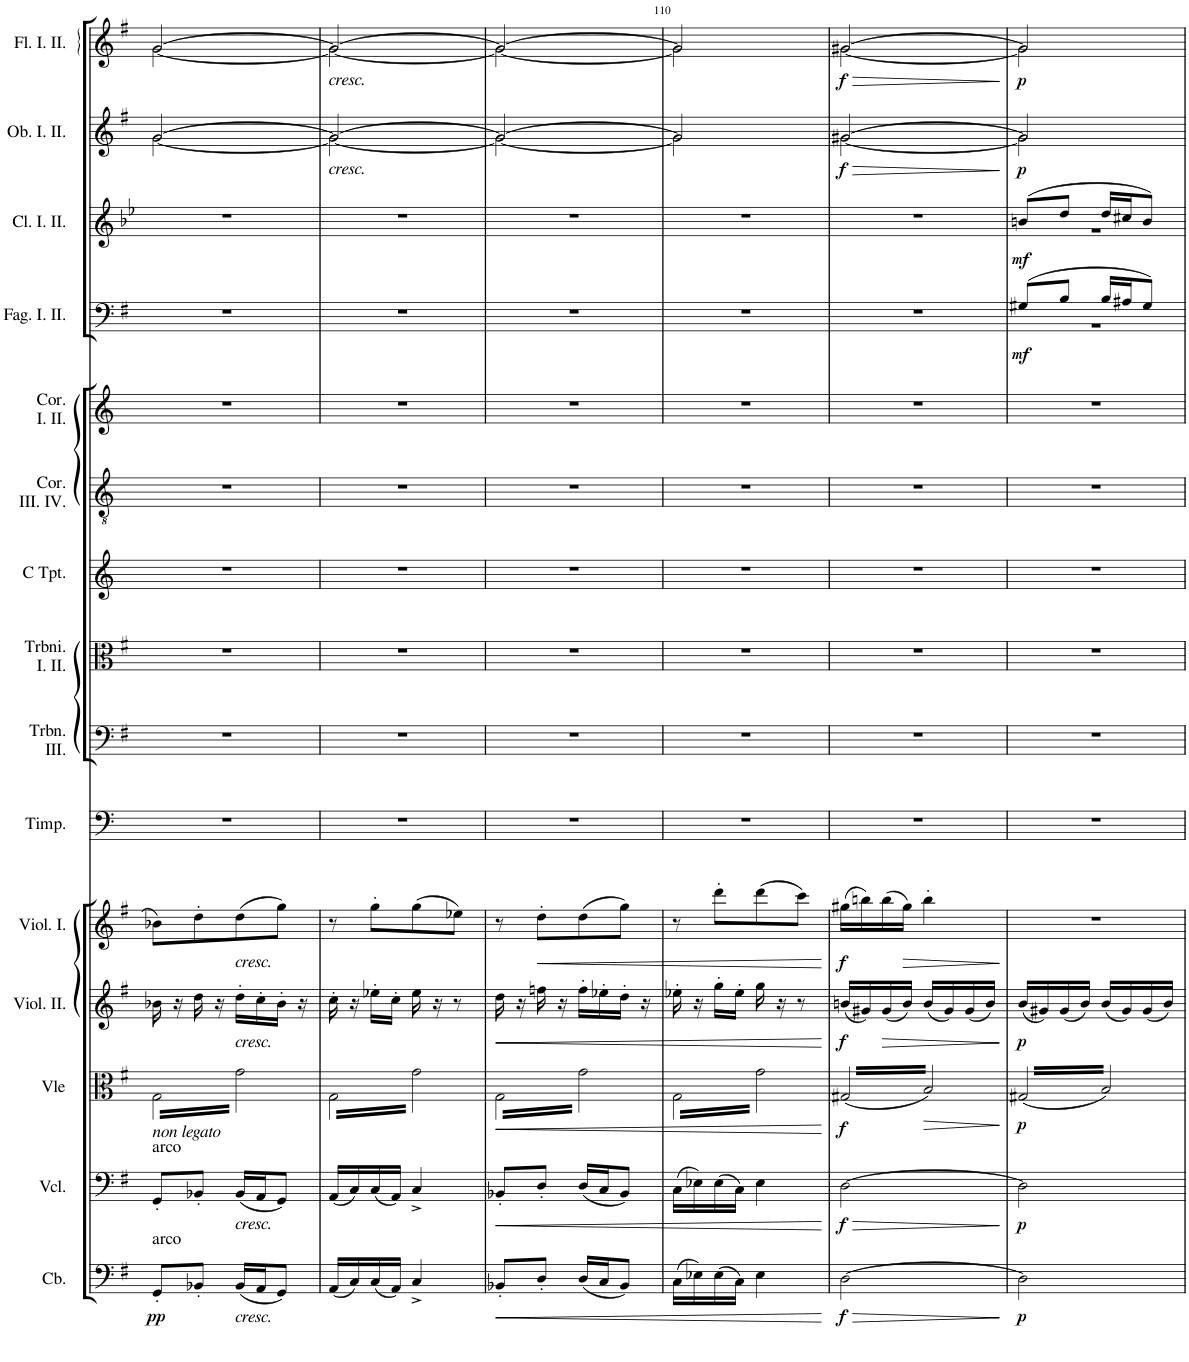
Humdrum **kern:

**kern	**dynam	**kern	**dynam	**kern	**dynam	**kern	**dynam	**kern	**dynam	**kern	**kern	**kern	**kern	**kern	**kern	**kern	**dynam	**kern	**dynam	**kern	**dynam	**kern	**dynam
*part15	*part15	*part14	*part14	*part13	*part13	*part12	*part12	*part11	*part11	*part10	*part9	*part8	*part7	*part6	*part5	*part4	*part4	*part3	*part3	*part2	*part2	*part1	*part1
*staff15	*staff15	*staff14	*staff14	*staff13	*staff13	*staff12	*staff12	*staff11	*staff11	*staff10	*staff9	*staff8	*staff7	*staff6	*staff5	*staff4	*staff4	*staff3	*staff3	*staff2	*staff2	*staff1	*staff1
*I"Contrabassi	*	*I"Violoncelli	*	*I"Viole	*	*I"Violini II.	*	*I"Violini I.	*	*I"Timpani	*I"Trombone III.	*I"Tromboni I. II.	*I"Trombe I. II. E	*I"Corni III. IV. C	*I"Corni I. II. E	*I"Fagotti I. II.	*	*I"Clarinetti I. II. A	*	*I"Oboi I. II.	*	*I"Flauto I.	*
*I'Cb.	*	*I'Vcl.	*	*I'Vle	*	*I'Viol. II.	*	*I'Viol. I.	*	*I'Timp.	*I'Trbn. III.	*I'Trbni. I. II.	*I'Trbe. I. II.	*I'Cor. III. IV.	*I'Cor. I. II.	*I'Fag. I. II.	*	*I'Cl. I. II.	*	*I'Ob. I. II.	*	*	*
!!LO:PB:g=z
*clefF4	*	*clefF4	*	*clefC3	*	*clefG2	*	*clefG2	*	*clefF4	*clefF4	*clefC3	*clefG2	*clefGv2	*clefG2	*clefF4	*	*clefG2	*	*clefG2	*	*clefG2	*
*Trd7c12	*	*	*	*	*	*	*	*	*	*	*	*	*Trd-3c-4	*Trd7c12	*Trd5c8	*	*	*Trd2c3	*	*	*	*	*
*k[f#]	*	*k[f#]	*	*k[f#]	*	*k[f#]	*	*k[f#]	*	*k[]	*k[f#]	*k[f#]	*k[]	*k[]	*k[]	*k[f#]	*	*k[b-e-]	*	*k[f#]	*	*k[f#]	*
*M2/4	*	*M2/4	*	*M2/4	*	*M2/4	*	*M2/4	*	*M2/4	*M2/4	*M2/4	*M2/4	*M2/4	*M2/4	*M2/4	*	*M2/4	*	*M2/4	*	*M2/4	*
=107	=107	=107	=107	=107	=107	=107	=107	=107	=107	=107	=107	=107	=107	=107	=107	=107	=107	=107	=107	=107	=107	=107	=107
*	*	*	*	*	*	*	*	*	*	*	*	*	*	*	*	*	*	*	*	*^	*	*^	*
!	!	!	!	!LO:TX:b:i:t=non legato	!	!	!	!	!	!	!	!	!	!	!	!	!	!	!	!	!	!	!	!	!
!	!	!LO:TX:a:t=arco	!	!	!	!	!	!	!	!	!	!	!	!	!	!	!	!	!	!	!	!	!	!	!
!LO:TX:a:t=arco	!	!	!	!	!	!	!	!	!	!	!	!	!	!	!	!	!	!	!	!	!	!	!	!	!
!	!LO:DY:b	!	!	!	!	!	!	!	!	!	!	!	!	!	!	!	!	!	!	!	!	!	!	!	!
*	*	*	*	*tremolo	*	*	*	*	*	*	*	*	*	*	*	*	*	*	*	*	*	*	*	*	*
8GG'/L	pp	8GG'/L	.	32G\LLL	.	16b-X\	.	8b-X\L	.	2r	2r	2r	2r	2r	2r	2r	.	2r	.	[2g/	[2g\	.	[2g/	[2g\	.
.	.	.	.	32g\	.	.	.	.	.	.	.	.	.	.	.	.	.	.	.	.	.	.	.	.	.
.	.	.	.	32G\	.	16r	.	.	.	.	.	.	.	.	.	.	.	.	.	.	.	.	.	.	.
.	.	.	.	32g\	.	.	.	.	.	.	.	.	.	.	.	.	.	.	.	.	.	.	.	.	.
8BB-X'/J	.	8BB-X'/J	.	32G\	.	16dd\	.	8dd'\	.	.	.	.	.	.	.	.	.	.	.	.	.	.	.	.	.
.	.	.	.	32g\	.	.	.	.	.	.	.	.	.	.	.	.	.	.	.	.	.	.	.	.	.
.	.	.	.	32G\	.	16r	.	.	.	.	.	.	.	.	.	.	.	.	.	.	.	.	.	.	.
.	.	.	.	32g\	.	.	.	.	.	.	.	.	.	.	.	.	.	.	.	.	.	.	.	.	.
!	!	!	!	!	!	!	!	!LO:TX:b:i:t=cresc.	!	!	!	!	!	!	!	!	!	!	!	!	!	!	!	!	!
!	!	!	!	!	!	!LO:TX:b:i:t=cresc.	!	!	!	!	!	!	!	!	!	!	!	!	!	!	!	!	!	!	!
!	!	!LO:TX:b:i:t=cresc.	!	!	!	!	!	!	!	!	!	!	!	!	!	!	!	!	!	!	!	!	!	!	!
!LO:TX:b:i:t=cresc.	!	!	!	!	!	!	!	!	!	!	!	!	!	!	!	!	!	!	!	!	!	!	!	!	!
(16BB-/LL	.	(16BB-/LL	.	32G\	.	16dd'\LL	.	(8dd\	.	.	.	.	.	.	.	.	.	.	.	.	.	.	.	.	.
.	.	.	.	32g\	.	.	.	.	.	.	.	.	.	.	.	.	.	.	.	.	.	.	.	.	.
16AA/J	.	16AA/J	.	32G\	.	16cc'\	.	.	.	.	.	.	.	.	.	.	.	.	.	.	.	.	.	.	.
.	.	.	.	32g\	.	.	.	.	.	.	.	.	.	.	.	.	.	.	.	.	.	.	.	.	.
8GG/J)	.	8GG/J)	.	32G\	.	16b-'\JJ	.	8gg\J)	.	.	.	.	.	.	.	.	.	.	.	.	.	.	.	.	.
.	.	.	.	32g\	.	.	.	.	.	.	.	.	.	.	.	.	.	.	.	.	.	.	.	.	.
.	.	.	.	32G\	.	16r	.	.	.	.	.	.	.	.	.	.	.	.	.	.	.	.	.	.	.
.	.	.	.	32g\JJJ	.	.	.	.	.	.	.	.	.	.	.	.	.	.	.	.	.	.	.	.	.
=108	=108	=108	=108	=108	=108	=108	=108	=108	=108	=108	=108	=108	=108	=108	=108	=108	=108	=108	=108	=108	=108	=108	=108	=108	=108
!	!	!	!	!	!	!	!	!	!	!	!	!	!	!	!	!	!	!	!	!	!	!	!LO:TX:b:i:t=cresc.	!	!
!	!	!	!	!	!	!	!	!	!	!	!	!	!	!	!	!	!	!	!	!LO:TX:b:i:t=cresc.	!	!	!	!	!
(16AA/LL	.	(16AA/LL	.	32G\LLL	.	16cc'\	.	8r	.	2r	2r	2r	2r	2r	2r	2r	.	2r	.	2g/_	2g\_	.	2g/_	2g\_	.
.	.	.	.	32g\	.	.	.	.	.	.	.	.	.	.	.	.	.	.	.	.	.	.	.	.	.
16C/)	.	16C/)	.	32G\	.	16r	.	.	.	.	.	.	.	.	.	.	.	.	.	.	.	.	.	.	.
.	.	.	.	32g\	.	.	.	.	.	.	.	.	.	.	.	.	.	.	.	.	.	.	.	.	.
(16C/	.	(16C/	.	32G\	.	16ee-X'\LL	.	8gg'\L	.	.	.	.	.	.	.	.	.	.	.	.	.	.	.	.	.
.	.	.	.	32g\	.	.	.	.	.	.	.	.	.	.	.	.	.	.	.	.	.	.	.	.	.
16AA/JJ)	.	16AA/JJ)	.	32G\	.	16cc'\JJ	.	.	.	.	.	.	.	.	.	.	.	.	.	.	.	.	.	.	.
.	.	.	.	32g\	.	.	.	.	.	.	.	.	.	.	.	.	.	.	.	.	.	.	.	.	.
4C^/	.	4C^/	.	32G\	.	16ee-\	.	(8gg\	.	.	.	.	.	.	.	.	.	.	.	.	.	.	.	.	.
.	.	.	.	32g\	.	.	.	.	.	.	.	.	.	.	.	.	.	.	.	.	.	.	.	.	.
.	.	.	.	32G\	.	16r	.	.	.	.	.	.	.	.	.	.	.	.	.	.	.	.	.	.	.
.	.	.	.	32g\	.	.	.	.	.	.	.	.	.	.	.	.	.	.	.	.	.	.	.	.	.
.	.	.	.	32G\	.	8r	.	8ee-X\J)	.	.	.	.	.	.	.	.	.	.	.	.	.	.	.	.	.
.	.	.	.	32g\	.	.	.	.	.	.	.	.	.	.	.	.	.	.	.	.	.	.	.	.	.
.	.	.	.	32G\	.	.	.	.	.	.	.	.	.	.	.	.	.	.	.	.	.	.	.	.	.
.	.	.	.	32g\JJJ	.	.	.	.	.	.	.	.	.	.	.	.	.	.	.	.	.	.	.	.	.
=109	=109	=109	=109	=109	=109	=109	=109	=109	=109	=109	=109	=109	=109	=109	=109	=109	=109	=109	=109	=109	=109	=109	=109	=109	=109
!	!LO:HP:b	!	!LO:HP:b	!	!LO:HP:b	!	!LO:HP:b	!	!	!	!	!	!	!	!	!	!	!	!	!	!	!	!	!	!
8BB-X'/L	<	8BB-X'/L	<	32G\LLL	<	16dd\	<	8r	.	2r	2r	2r	2r	2r	2r	2r	.	2r	.	2g/_	2g\_	.	2g/_	2g\_	.
.	.	.	.	32g\	.	.	.	.	.	.	.	.	.	.	.	.	.	.	.	.	.	.	.	.	.
.	.	.	.	32G\	.	16r	.	.	.	.	.	.	.	.	.	.	.	.	.	.	.	.	.	.	.
.	.	.	.	32g\	.	.	.	.	.	.	.	.	.	.	.	.	.	.	.	.	.	.	.	.	.
!	!	!	!	!	!	!	!	!	!LO:HP:b	!	!	!	!	!	!	!	!	!	!	!	!	!	!	!	!
8D'/J	.	8D'/J	.	32G\	.	16ffn\	.	8dd'\L	<	.	.	.	.	.	.	.	.	.	.	.	.	.	.	.	.
.	.	.	.	32g\	.	.	.	.	.	.	.	.	.	.	.	.	.	.	.	.	.	.	.	.	.
.	.	.	.	32G\	.	16r	.	.	.	.	.	.	.	.	.	.	.	.	.	.	.	.	.	.	.
.	.	.	.	32g\	.	.	.	.	.	.	.	.	.	.	.	.	.	.	.	.	.	.	.	.	.
(16D/LL	.	(16D/LL	.	32G\	.	16ff'\LL	.	(8dd\	.	.	.	.	.	.	.	.	.	.	.	.	.	.	.	.	.
.	.	.	.	32g\	.	.	.	.	.	.	.	.	.	.	.	.	.	.	.	.	.	.	.	.	.
16C/J	.	16C/J	.	32G\	.	16ee-X'\	.	.	.	.	.	.	.	.	.	.	.	.	.	.	.	.	.	.	.
.	.	.	.	32g\	.	.	.	.	.	.	.	.	.	.	.	.	.	.	.	.	.	.	.	.	.
8BB-/J)	.	8BB-/J)	.	32G\	.	16dd'\JJ	.	8gg\J)	.	.	.	.	.	.	.	.	.	.	.	.	.	.	.	.	.
.	.	.	.	32g\	.	.	.	.	.	.	.	.	.	.	.	.	.	.	.	.	.	.	.	.	.
.	.	.	.	32G\	.	16r	.	.	.	.	.	.	.	.	.	.	.	.	.	.	.	.	.	.	.
.	.	.	.	32g\JJJ	.	.	.	.	.	.	.	.	.	.	.	.	.	.	.	.	.	.	.	.	.
=110	=110	=110	=110	=110	=110	=110	=110	=110	=110	=110	=110	=110	=110	=110	=110	=110	=110	=110	=110	=110	=110	=110	=110	=110	=110
(16C\LL	.	(16C\LL	.	32G\LLL	.	16ee-X'\	.	8r	.	2r	2r	2r	2r	2r	2r	2r	.	2r	.	2g/]	2g\]	.	2g/]	2g\]	.
.	.	.	.	32g\	.	.	.	.	.	.	.	.	.	.	.	.	.	.	.	.	.	.	.	.	.
16E-X\)	.	16E-X\)	.	32G\	.	16r	.	.	.	.	.	.	.	.	.	.	.	.	.	.	.	.	.	.	.
.	.	.	.	32g\	.	.	.	.	.	.	.	.	.	.	.	.	.	.	.	.	.	.	.	.	.
(16E-\	.	(16E-\	.	32G\	.	16gg'\LL	.	8ddd'\L	.	.	.	.	.	.	.	.	.	.	.	.	.	.	.	.	.
.	.	.	.	32g\	.	.	.	.	.	.	.	.	.	.	.	.	.	.	.	.	.	.	.	.	.
16C\JJ)	.	16C\JJ)	.	32G\	.	16ee-'\JJ	.	.	.	.	.	.	.	.	.	.	.	.	.	.	.	.	.	.	.
.	.	.	.	32g\	.	.	.	.	.	.	.	.	.	.	.	.	.	.	.	.	.	.	.	.	.
4E-\	.	4E-\	.	32G\	.	16gg\	.	(8ddd\	.	.	.	.	.	.	.	.	.	.	.	.	.	.	.	.	.
.	.	.	.	32g\	.	.	.	.	.	.	.	.	.	.	.	.	.	.	.	.	.	.	.	.	.
.	.	.	.	32G\	.	16r	.	.	.	.	.	.	.	.	.	.	.	.	.	.	.	.	.	.	.
.	.	.	.	32g\	.	.	.	.	.	.	.	.	.	.	.	.	.	.	.	.	.	.	.	.	.
.	.	.	.	32G\	.	8r	.	8ccc\J)	.	.	.	.	.	.	.	.	.	.	.	.	.	.	.	.	.
.	.	.	.	32g\	.	.	.	.	.	.	.	.	.	.	.	.	.	.	.	.	.	.	.	.	.
.	.	.	.	32G\	.	.	.	.	.	.	.	.	.	.	.	.	.	.	.	.	.	.	.	.	.
.	.	.	.	32g\JJJ	.	.	.	.	.	.	.	.	.	.	.	.	.	.	.	.	.	.	.	.	.
*	*	*	*	*	*	*	*	*	*	*	*	*	*	*	*	*	*	*	*	*v	*v	*	*	*	*
*	*	*	*	*	*	*	*	*	*	*	*	*	*	*	*	*	*	*	*	*	*	*v	*v	*
.	[	.	[	.	[	.	[	.	[	.	.	.	.	.	.	.	.	.	.	.	.	.	.
=111	=111	=111	=111	=111	=111	=111	=111	=111	=111	=111	=111	=111	=111	=111	=111	=111	=111	=111	=111	=111	=111	=111	=111
!	!LO:HP:b	!	!LO:HP:b	!	!	!	!	!	!	!	!	!	!	!	!	!	!	!	!	!	!LO:HP:b	!	!LO:HP:b
*	*	*	*	*	*	*	*	*	*	*	*	*	*	*	*	*	*	*	*	*^	*	*^	*
!	!LO:DY:n=1:b	!	!LO:DY:n=1:b	!	!LO:DY:b	!	!LO:DY:b	!	!LO:DY:b	!	!	!	!	!	!	!	!	!	!	!	!	!LO:DY:n=1:b	!	!	!LO:DY:n=1:b
[2D\	> f	[2D\	> f	(32G#X/LLL	f	(16bn/LL	f	(16gg#X\LL	f	2r	2r	2r	2r	2r	2r	2r	.	2r	.	[2g#X/	[2g#\	> f	[2g#X/	[2g#\	> f
.	.	.	.	32B/)	.	.	.	.	.	.	.	.	.	.	.	.	.	.	.	.	.	.	.	.	.
.	.	.	.	32G#X/	.	16g#X/)	.	16bbn\)	.	.	.	.	.	.	.	.	.	.	.	.	.	.	.	.	.
.	.	.	.	32B/)	.	.	.	.	.	.	.	.	.	.	.	.	.	.	.	.	.	.	.	.	.
!	!	!	!	!	!	!	!LO:HP:b	!	!	!	!	!	!	!	!	!	!	!	!	!	!	!	!	!	!
.	.	.	.	32G#X/	.	(16g#/	>	(16bb\	.	.	.	.	.	.	.	.	.	.	.	.	.	.	.	.	.
.	.	.	.	32B/)	.	.	.	.	.	.	.	.	.	.	.	.	.	.	.	.	.	.	.	.	.
!	!	!	!	!	!	!	!	!	!LO:HP:b	!	!	!	!	!	!	!	!	!	!	!	!	!	!	!	!
.	.	.	.	32G#X/	.	16b/JJ)	.	16gg#\JJ)	>	.	.	.	.	.	.	.	.	.	.	.	.	.	.	.	.
.	.	.	.	32B/)	.	.	.	.	.	.	.	.	.	.	.	.	.	.	.	.	.	.	.	.	.
!	!	!	!	!	!LO:HP:b	!	!	!	!	!	!	!	!	!	!	!	!	!	!	!	!	!	!	!	!
.	.	.	.	32G#X/	>	(16b/LL	.	4bb'\	.	.	.	.	.	.	.	.	.	.	.	.	.	.	.	.	.
.	.	.	.	32B/)	.	.	.	.	.	.	.	.	.	.	.	.	.	.	.	.	.	.	.	.	.
.	.	.	.	32G#X/	.	16g#/)	.	.	.	.	.	.	.	.	.	.	.	.	.	.	.	.	.	.	.
.	.	.	.	32B/)	.	.	.	.	.	.	.	.	.	.	.	.	.	.	.	.	.	.	.	.	.
.	.	.	.	32G#X/	.	(16g#/	.	.	.	.	.	.	.	.	.	.	.	.	.	.	.	.	.	.	.
.	.	.	.	32B/)	.	.	.	.	.	.	.	.	.	.	.	.	.	.	.	.	.	.	.	.	.
.	.	.	.	32G#X/	.	16b/JJ)	.	.	.	.	.	.	.	.	.	.	.	.	.	.	.	.	.	.	.
.	.	.	.	32B/)JJJ	.	.	.	.	.	.	.	.	.	.	.	.	.	.	.	.	.	.	.	.	.
*	*	*	*	*	*	*	*	*	*	*	*	*	*	*	*	*	*	*	*	*v	*v	*	*	*	*
*	*	*	*	*	*	*	*	*	*	*	*	*	*	*	*	*	*	*	*	*	*	*v	*v	*
.	]	.	]	.	]	.	]	.	]	.	.	.	.	.	.	.	.	.	.	.	]	.	]
=112	=112	=112	=112	=112	=112	=112	=112	=112	=112	=112	=112	=112	=112	=112	=112	=112	=112	=112	=112	=112	=112	=112	=112
*	*	*	*	*	*	*	*	*	*	*	*	*	*	*	*	*^	*	*^	*	*^	*	*^	*
!	!LO:DY:b	!	!LO:DY:b	!	!LO:DY:b	!	!LO:DY:b	!	!	!	!	!	!	!	!	!	!	!LO:DY:b	!	!	!LO:DY:b	!	!	!LO:DY:b	!	!	!LO:DY:b
2D\]	p	2D\]	p	(32G#X/LLL	p	(16b/LL	p	2r	.	2r	2r	2r	2r	2r	2r	(8G#X/L	2r	mf	(8bn/L	2r	mf	2g#/]	2g#\]	p	2g#/]	2g#\]	p
.	.	.	.	32B/)	.	.	.	.	.	.	.	.	.	.	.	.	.	.	.	.	.	.	.	.	.	.	.
.	.	.	.	32G#X/	.	16g#X/)	.	.	.	.	.	.	.	.	.	.	.	.	.	.	.	.	.	.	.	.	.
.	.	.	.	32B/)	.	.	.	.	.	.	.	.	.	.	.	.	.	.	.	.	.	.	.	.	.	.	.
.	.	.	.	32G#X/	.	(16g#/	.	.	.	.	.	.	.	.	.	8B/J	.	.	8dd/J	.	.	.	.	.	.	.	.
.	.	.	.	32B/)	.	.	.	.	.	.	.	.	.	.	.	.	.	.	.	.	.	.	.	.	.	.	.
.	.	.	.	32G#X/	.	16b/JJ)	.	.	.	.	.	.	.	.	.	.	.	.	.	.	.	.	.	.	.	.	.
.	.	.	.	32B/)	.	.	.	.	.	.	.	.	.	.	.	.	.	.	.	.	.	.	.	.	.	.	.
.	.	.	.	32G#X/	.	(16b/LL	.	.	.	.	.	.	.	.	.	16B/LL	.	.	16dd/LL	.	.	.	.	.	.	.	.
.	.	.	.	32B/)	.	.	.	.	.	.	.	.	.	.	.	.	.	.	.	.	.	.	.	.	.	.	.
.	.	.	.	32G#X/	.	16g#/)	.	.	.	.	.	.	.	.	.	16A#X/J	.	.	16cc#X/J	.	.	.	.	.	.	.	.
.	.	.	.	32B/)	.	.	.	.	.	.	.	.	.	.	.	.	.	.	.	.	.	.	.	.	.	.	.
.	.	.	.	32G#X/	.	(16g#/	.	.	.	.	.	.	.	.	.	8G#/J)	.	.	8b/J)	.	.	.	.	.	.	.	.
.	.	.	.	32B/)	.	.	.	.	.	.	.	.	.	.	.	.	.	.	.	.	.	.	.	.	.	.	.
.	.	.	.	32G#X/	.	16b/JJ)	.	.	.	.	.	.	.	.	.	.	.	.	.	.	.	.	.	.	.	.	.
.	.	.	.	32B/)JJJ	.	.	.	.	.	.	.	.	.	.	.	.	.	.	.	.	.	.	.	.	.	.	.
*	*	*	*	*Xtremolo	*	*	*	*	*	*	*	*	*	*	*	*	*	*	*	*	*	*	*	*	*	*	*
.	.	.	.	.	.	.	.	.	.	.	.	.	.	.	.	.	.	.	.	.	.	.	.	.	.	.	.
.	.	.	.	.	.	.	.	.	.	.	.	.	.	.	.	.	.	.	.	.	.	.	.	.	.	.	.
.	.	.	.	.	.	.	.	.	.	.	.	.	.	.	.	.	.	.	.	.	.	.	.	.	.	.	.
.	.	.	.	.	.	.	.	.	.	.	.	.	.	.	.	.	.	.	.	.	.	.	.	.	.	.	.
.	.	.	.	.	.	.	.	.	.	.	.	.	.	.	.	.	.	.	.	.	.	.	.	.	.	.	.
.	.	.	.	.	.	.	.	.	.	.	.	.	.	.	.	.	.	.	.	.	.	.	.	.	.	.	.
.	.	.	.	.	.	.	.	.	.	.	.	.	.	.	.	.	.	.	.	.	.	.	.	.	.	.	.
.	.	.	.	.	.	.	.	.	.	.	.	.	.	.	.	.	.	.	.	.	.	.	.	.	.	.	.
*	*	*	*	*	*	*	*	*	*	*	*	*	*	*	*	*v	*v	*	*	*	*	*v	*v	*	*v	*v	*
*	*	*	*	*	*	*	*	*	*	*	*	*	*	*	*	*	*	*v	*v	*	*	*	*	*
=	=	=	=	=	=	=	=	=	=	=	=	=	=	=	=	=	=	=	=	=	=	=	=
*-	*-	*-	*-	*-	*-	*-	*-	*-	*-	*-	*-	*-	*-	*-	*-	*-	*-	*-	*-	*-	*-	*-	*-
